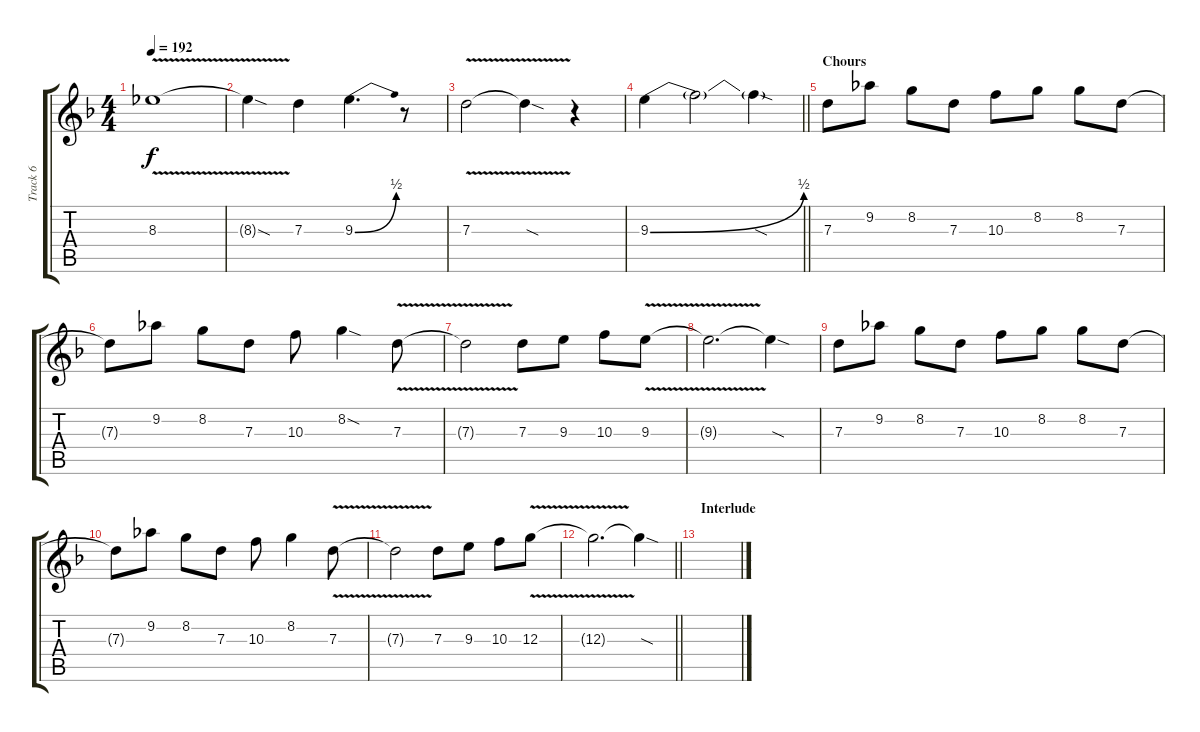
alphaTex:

\track ("Track 6" "Track 6") {instrument distortionguitar}
\staff {score tabs}
\tuning (E4 B3 G3 D3 A2 D2) {hide}
\ts (4 4)
\tempo 192
\clef g2
\ks f
8.3{v}.1{dy f} |
8.3{sod t}.4 7.3.4 9.3{be (bend 0 0 60 2)}.4{d} r.8 |
7.3{v}.2 7.3{sod t}.4 r.4 |
\barLineRight lightlight
9.3{be (bend 0 0 60 2)}.4 9.3{t}.2 9.3{sod t}.4 |
\section ("" "Chours")
7.3.8 9.2.8 8.2.8 7.3.8 10.3.8 8.2.8 8.2.8 7.3.8 |
7.3{t}.8 9.2.8 8.2.8 7.3.8 10.3.8 8.2{sod}.4 7.3{v}.8 |
7.3{t}.2 7.3.8 9.3.8 10.3.8 9.3{v}.8 |
9.3{t}.2{d} 9.3{sod t}.4 |
7.3.8 9.2.8 8.2.8 7.3.8 10.3.8 8.2.8 8.2.8 7.3.8 |
7.3{t}.8 9.2.8 8.2.8 7.3.8 10.3.8 8.2.4 7.3{v}.8 |
7.3{t}.2 7.3.8 9.3.8 10.3.8 12.3{v}.8 |
\barLineRight lightlight
12.3{t}.2{d} 12.3{sod t}.4 |
\section ("" "Interlude")
